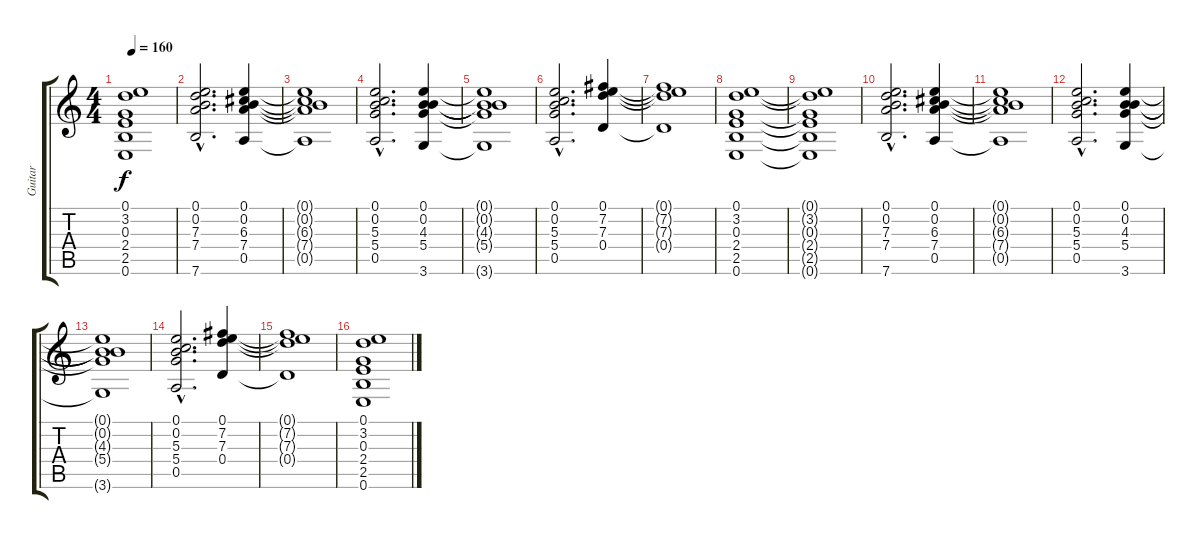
\track ("Guitar" "Guitar") {instrument acousticguitarsteel}
\staff {score tabs}
\tuning (E4 B3 G3 D3 A2 E2) {hide}
\ts (4 4)
\tempo 160
\clef g2
\ks c
(0.1{t} 3.2{t} 0.3{t} 2.4{t} 2.5{t} 0.6{t}).1{dy f} |
(0.1{hac} 0.2{hac} 7.3{hac} 7.4{hac} 7.6{hac}).2{d} (0.1 0.2 6.3 7.4 0.5).4 |
(0.1{t} 0.2{t} 6.3{t} 7.4{t} 0.5{t}).1 |
(0.1{hac} 0.2{hac} 5.3{hac} 5.4{hac} 0.5{hac}).2{d} (0.1 0.2 4.3 5.4 3.6).4 |
(0.1{t} 0.2{t} 4.3{t} 5.4{t} 3.6{t}).1 |
(0.1{hac} 0.2{hac} 5.3{hac} 5.4{hac} 0.5{hac}).2{d} (0.1 7.2 7.3 0.4).4 |
(0.1{t} 7.2{t} 7.3{t} 0.4{t}).1 |
(0.1 3.2 0.3 2.4 2.5 0.6).1 |
(0.1{t} 3.2{t} 0.3{t} 2.4{t} 2.5{t} 0.6{t}).1 |
(0.1{hac} 0.2{hac} 7.3{hac} 7.4{hac} 7.6{hac}).2{d} (0.1 0.2 6.3 7.4 0.5).4 |
(0.1{t} 0.2{t} 6.3{t} 7.4{t} 0.5{t}).1 |
(0.1{hac} 0.2{hac} 5.3{hac} 5.4{hac} 0.5{hac}).2{d} (0.1 0.2 4.3 5.4 3.6).4 |
(0.1{t} 0.2{t} 4.3{t} 5.4{t} 3.6{t}).1 |
(0.1{hac} 0.2{hac} 5.3{hac} 5.4{hac} 0.5{hac}).2{d} (0.1 7.2 7.3 0.4).4 |
(0.1{t} 7.2{t} 7.3{t} 0.4{t}).1 |
(0.1 3.2 0.3 2.4 2.5 0.6).1
